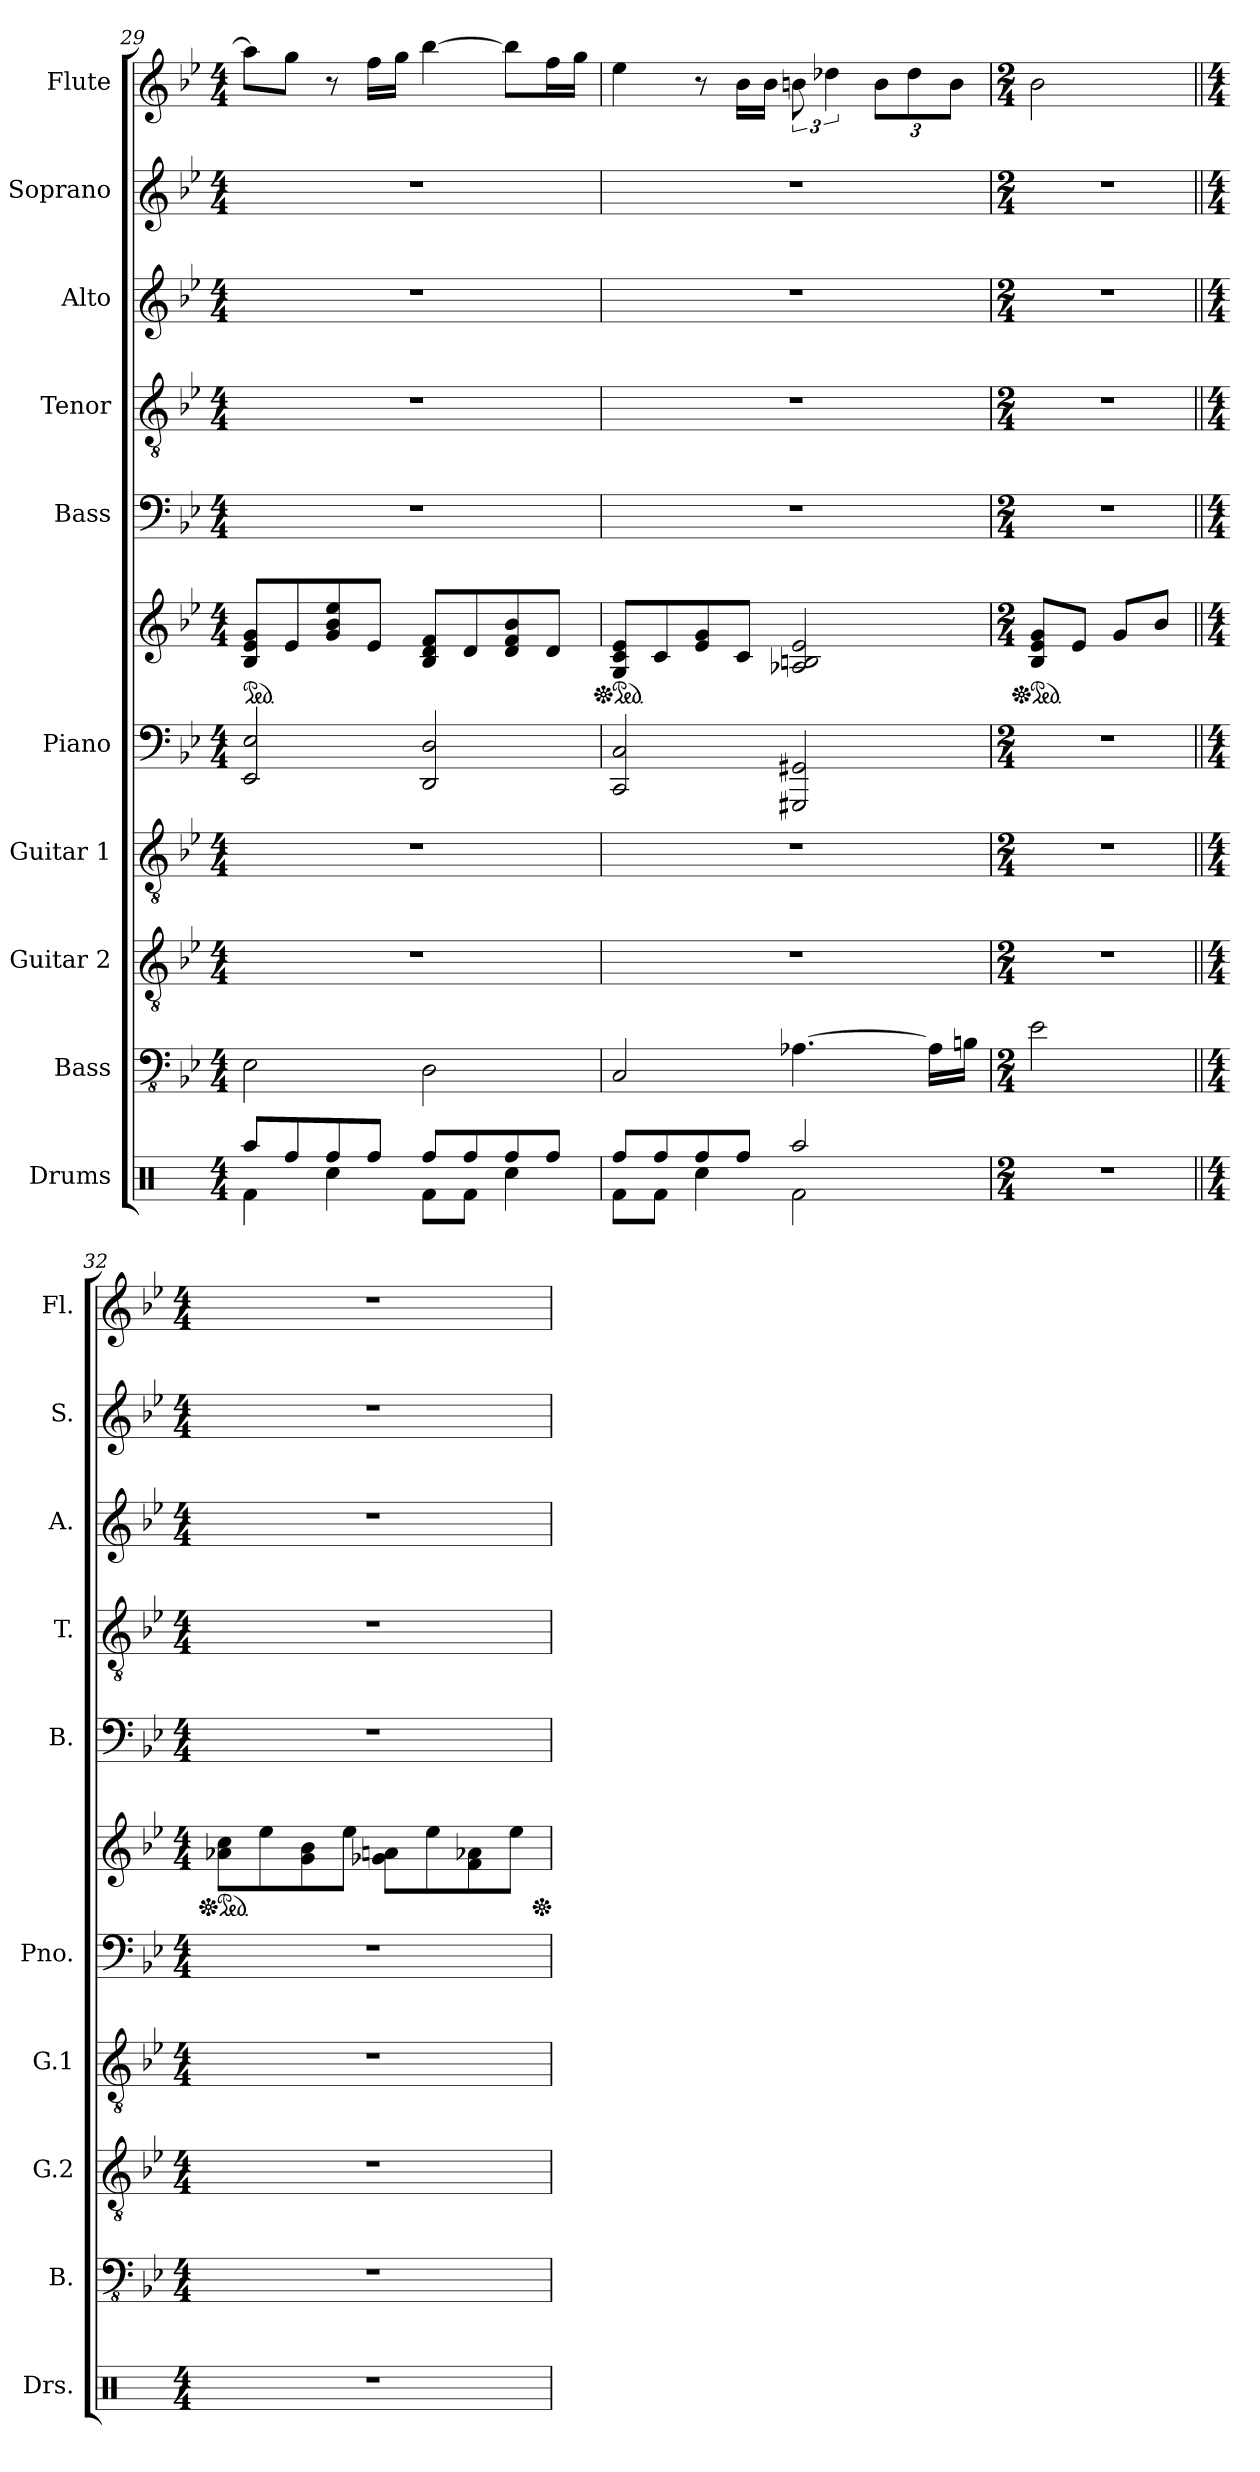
**kern	**kern	**kern	**kern	**kern	**kern	**kern	**kern	**kern	**kern	**kern
*part10	*part9	*part8	*part7	*part6	*part6	*part5	*part4	*part3	*part2	*part1
*staff11	*staff10	*staff9	*staff8	*staff7	*staff6	*staff5	*staff4	*staff3	*staff2	*staff1
*I"Drums	*I"Bass	*I"Guitar 2	*I"Guitar 1	*I"Piano	*	*I"Bass	*I"Tenor	*I"Alto	*I"Soprano	*I"Flute
*I'Drs.	*I'B.	*I'G.2	*I'G.1	*I'Pno.	*	*I'B.	*I'T.	*I'A.	*I'S.	*I'Fl.
*clefX	*clefFv4	*clefGv2	*clefGv2	*clefF4	*clefG2	*clefF4	*clefGv2	*clefG2	*clefG2	*clefG2
*	*	*	*	*	*	*	*	*	*ITrd-7c-12	*
*k[]	*k[b-e-]	*k[b-e-]	*k[b-e-]	*k[b-e-]	*k[b-e-]	*k[b-e-]	*k[b-e-]	*k[b-e-]	*k[b-e-]	*k[b-e-]
*M4/4	*M4/4	*M4/4	*M4/4	*M4/4	*M4/4	*M4/4	*M4/4	*M4/4	*M4/4	*M4/4
=29	=29	=29	=29	=29	=29	=29	=29	=29	=29	=29
*^	*	*	*	*	*	*	*	*	*	*
*	*	*	*	*	*	*ped	*	*	*	*	*
8Raa/L	4Rf\	2EE-\	1r	1r	2EE-/ 2E-/	8B-/ 8e-/ 8g/L	1r	1r	1r	1r	8aa-\L]
8Rff/	.	.	.	.	.	8e-/	.	.	.	.	8gg\J
8Rff/	4Rcc\	.	.	.	.	8g/ 8b-/ 8ee-/	.	.	.	.	8r
8Rff/J	.	.	.	.	.	8e-/J	.	.	.	.	16ff\LL
.	.	.	.	.	.	.	.	.	.	.	16gg\JJ
8Rff/L	8Rf\L	2DD\	.	.	2DD/ 2D/	8B-/ 8d/ 8f/L	.	.	.	.	[4bb-\
8Rff/	8Rf\J	.	.	.	.	8d/	.	.	.	.	.
8Rff/	4Rcc\	.	.	.	.	8d/ 8f/ 8b-/	.	.	.	.	8bb-\L]
8Rff/J	.	.	.	.	.	8d/J	.	.	.	.	16ff\L
.	.	.	.	.	.	.	.	.	.	.	16gg\JJ
=30	=30	=30	=30	=30	=30	=30	=30	=30	=30	=30	=30
*	*	*	*	*	*	*Xped	*	*	*	*	*
*	*	*	*	*	*	*ped	*	*	*	*	*
8Rff/L	8Rf\L	2CC/	1r	1r	2CC/ 2C/	8G/ 8c/ 8e-/L	1r	1r	1r	1r	4ee-\
8Rff/	8Rf\J	.	.	.	.	8c/	.	.	.	.	.
8Rff/	4Rcc\	.	.	.	.	8e-/ 8g/	.	.	.	.	8r
8Rff/J	.	.	.	.	.	8c/J	.	.	.	.	16b-\LL
.	.	.	.	.	.	.	.	.	.	.	16b-\JJ
2Raa/	2Rf\	[4.AA-X\	.	.	2GGG#X/ 2GG#X/	2A-X/ 2Bn/ 2e-/	.	.	.	.	12bn\
.	.	.	.	.	.	.	.	.	.	.	6dd-X\
*	*	*	*	*	*	*	*	*	*	*	*Xbrackettup
.	.	.	.	.	.	.	.	.	.	.	12b\L
.	.	.	.	.	.	.	.	.	.	.	12dd-\
.	.	16AA-\LL]	.	.	.	.	.	.	.	.	.
.	.	.	.	.	.	.	.	.	.	.	12b\J
.	.	16BBn\JJ	.	.	.	.	.	.	.	.	.
*v	*v	*	*	*	*	*	*	*	*	*	*
!!LO:PB:g=z
=31	=31	=31	=31	=31	=31	=31	=31	=31	=31	=31
*M2/4	*M2/4	*M2/4	*M2/4	*M2/4	*M2/4	*M2/4	*M2/4	*M2/4	*M2/4	*M2/4
*	*	*	*	*	*Xped	*	*	*	*	*
*	*	*	*	*	*ped	*	*	*	*	*
2r	2E-\	2r	2r	2r	8B-/ 8e-/ 8g/L	2r	2r	2r	2r	2b-\
.	.	.	.	.	8e-/J	.	.	.	.	.
.	.	.	.	.	8g/L	.	.	.	.	.
.	.	.	.	.	8b-/J	.	.	.	.	.
=32||	=32||	=32||	=32||	=32||	=32||	=32||	=32||	=32||	=32||	=32||
*M4/4	*M4/4	*M4/4	*M4/4	*M4/4	*M4/4	*M4/4	*M4/4	*M4/4	*M4/4	*M4/4
*	*	*	*	*	*Xped	*	*	*	*	*
*	*	*	*	*	*ped	*	*	*	*	*
1r	1r	1r	1r	1r	8a-X\ 8cc\L	1r	1r	1r	1r	1r
.	.	.	.	.	8ee-\	.	.	.	.	.
.	.	.	.	.	8g\ 8b-\	.	.	.	.	.
.	.	.	.	.	8ee-\J	.	.	.	.	.
.	.	.	.	.	8g-X\ 8an\L	.	.	.	.	.
.	.	.	.	.	8ee-\	.	.	.	.	.
.	.	.	.	.	8f\ 8a-X\	.	.	.	.	.
.	.	.	.	.	8ee-\J	.	.	.	.	.
*	*	*	*	*	*Xped	*	*	*	*	*
=	=	=	=	=	=	=	=	=	=	=
*-	*-	*-	*-	*-	*-	*-	*-	*-	*-	*-
